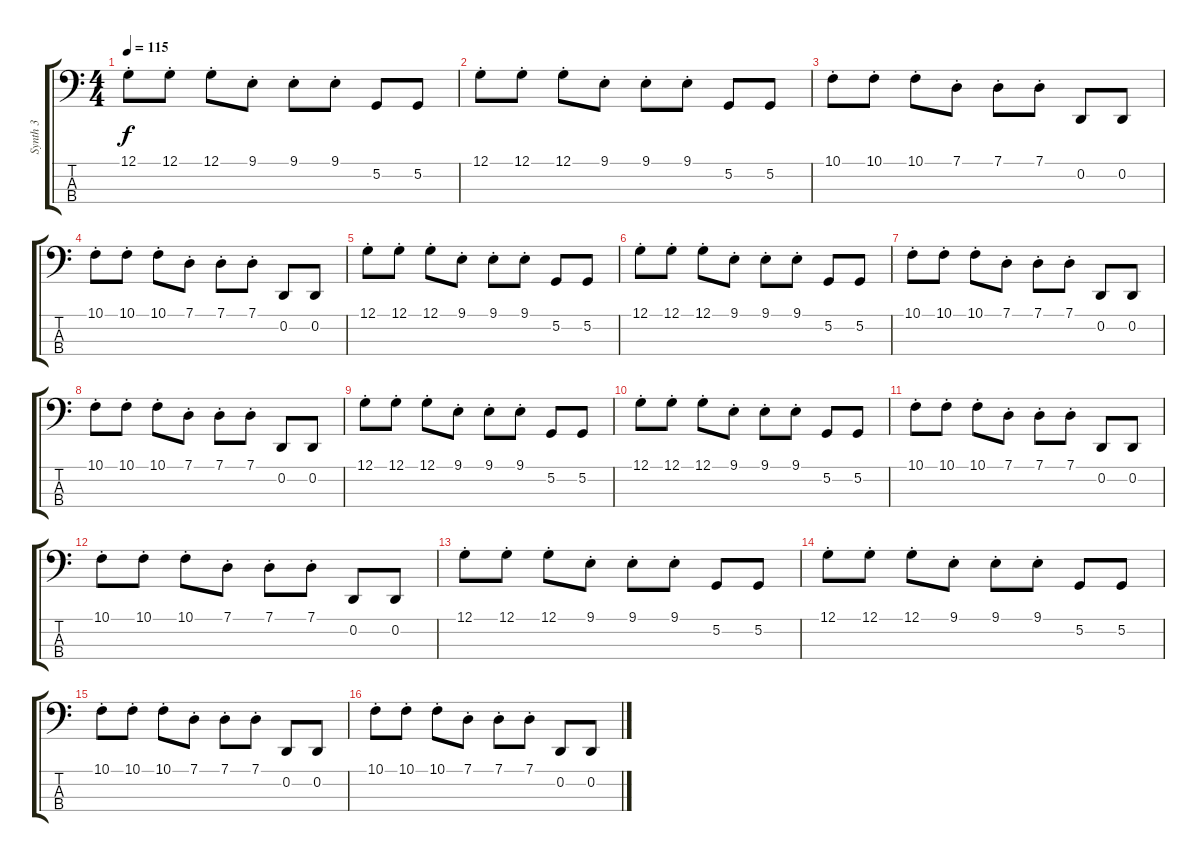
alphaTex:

\track ("Synth 3" "Synth 3") {instrument lead1square}
\staff {score tabs}
\tuning (G2 D2 A1 E1) {hide}
\ts (4 4)
\tempo 115
\clef f4
\ks c
12.1{st}.8{dy f} 12.1{st}.8 12.1{st}.8 9.1{st}.8 9.1{st}.8 9.1{st}.8 5.2.8 5.2.8 |
12.1{st}.8 12.1{st}.8 12.1{st}.8 9.1{st}.8 9.1{st}.8 9.1{st}.8 5.2.8 5.2.8 |
10.1{st}.8 10.1{st}.8 10.1{st}.8 7.1{st}.8 7.1{st}.8 7.1{st}.8 0.2.8 0.2.8 |
10.1{st}.8 10.1{st}.8 10.1{st}.8 7.1{st}.8 7.1{st}.8 7.1{st}.8 0.2.8 0.2.8 |
12.1{st}.8 12.1{st}.8 12.1{st}.8 9.1{st}.8 9.1{st}.8 9.1{st}.8 5.2.8 5.2.8 |
12.1{st}.8 12.1{st}.8 12.1{st}.8 9.1{st}.8 9.1{st}.8 9.1{st}.8 5.2.8 5.2.8 |
10.1{st}.8 10.1{st}.8 10.1{st}.8 7.1{st}.8 7.1{st}.8 7.1{st}.8 0.2.8 0.2.8 |
10.1{st}.8 10.1{st}.8 10.1{st}.8 7.1{st}.8 7.1{st}.8 7.1{st}.8 0.2.8 0.2.8 |
12.1{st}.8 12.1{st}.8 12.1{st}.8 9.1{st}.8 9.1{st}.8 9.1{st}.8 5.2.8 5.2.8 |
12.1{st}.8 12.1{st}.8 12.1{st}.8 9.1{st}.8 9.1{st}.8 9.1{st}.8 5.2.8 5.2.8 |
10.1{st}.8 10.1{st}.8 10.1{st}.8 7.1{st}.8 7.1{st}.8 7.1{st}.8 0.2.8 0.2.8 |
10.1{st}.8 10.1{st}.8 10.1{st}.8 7.1{st}.8 7.1{st}.8 7.1{st}.8 0.2.8 0.2.8 |
12.1{st}.8 12.1{st}.8 12.1{st}.8 9.1{st}.8 9.1{st}.8 9.1{st}.8 5.2.8 5.2.8 |
12.1{st}.8 12.1{st}.8 12.1{st}.8 9.1{st}.8 9.1{st}.8 9.1{st}.8 5.2.8 5.2.8 |
10.1{st}.8 10.1{st}.8 10.1{st}.8 7.1{st}.8 7.1{st}.8 7.1{st}.8 0.2.8 0.2.8 |
10.1{st}.8 10.1{st}.8 10.1{st}.8 7.1{st}.8 7.1{st}.8 7.1{st}.8 0.2.8 0.2.8
